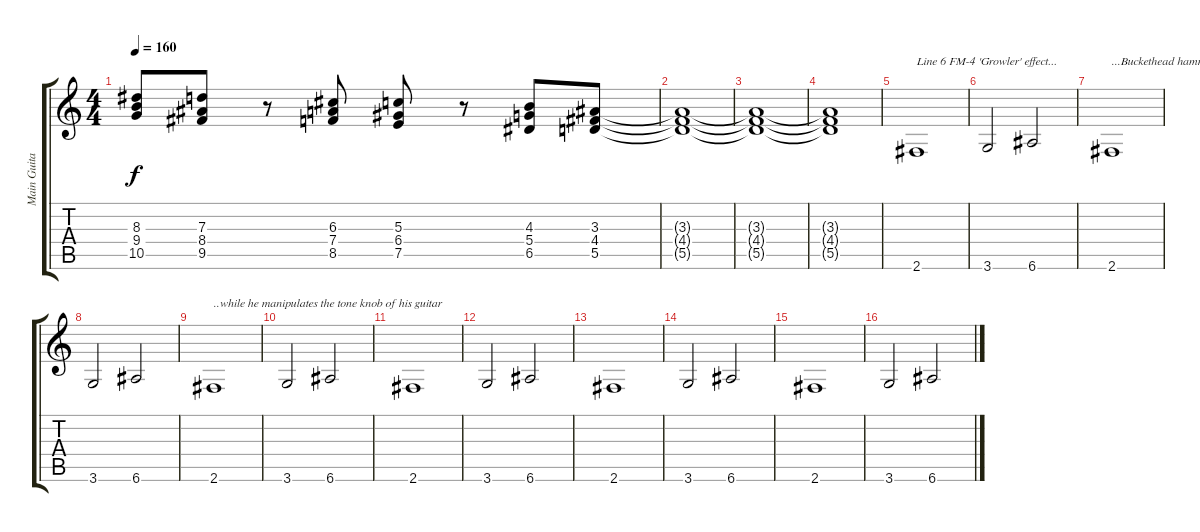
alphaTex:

\track ("Main Guitar" "Main Guita") {instrument distortionguitar}
\staff {score tabs}
\tuning (E4 B3 G3 D3 A2 E2) {hide}
\ts (4 4)
\tempo 160
\clef g2
\ks c
(8.3 9.4 10.5).8{dy f} (7.3 8.4 9.5).8 r.8 (6.3 7.4 8.5).8 (5.3 6.4 7.5).8 r.8 (4.3 5.4 6.5).8 (3.3 4.4 5.5).8 |
(3.3{t} 4.4{t} 5.5{t}).1 |
(3.3{t} 4.4{t} 5.5{t}).1 |
(3.3{t} 4.4{t} 5.5{t}).1 |
2.6.1{txt "Line 6 FM-4 'Growler' effect..."} |
3.6.2 6.6.2 |
2.6.1{txt "...Buckethead hammers the notes..."} |
3.6.2 6.6.2 |
2.6.1{txt "..while he manipulates the tone knob of his guitar"} |
3.6.2 6.6.2 |
2.6.1 |
3.6.2 6.6.2 |
2.6.1 |
3.6.2 6.6.2 |
2.6.1 |
3.6.2 6.6.2
